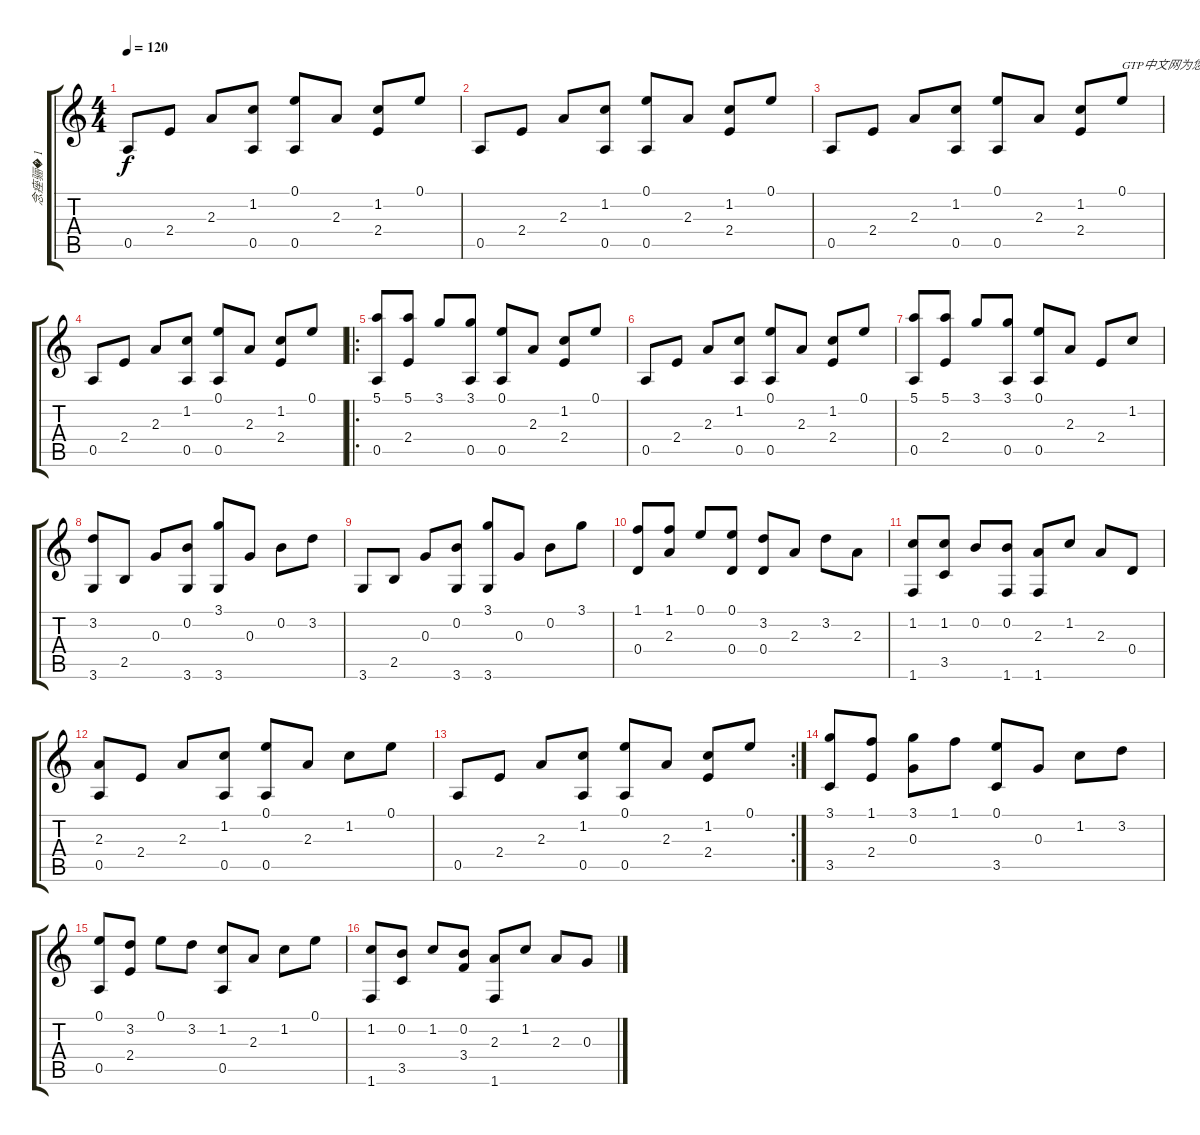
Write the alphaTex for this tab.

\track ("念痤骊� 1" "念痤骊� 1") {instrument acousticguitarnylon}
\staff {score tabs}
\tuning (E4 B3 G3 D3 A2 E2) {hide}
\ts (4 4)
\tempo 120
\clef g2
\ks c
0.5.8{dy f instrument acousticguitarnylon} 2.4.8 2.3.8 (1.2 0.5).8 (0.1 0.5).8 2.3.8 (1.2 2.4).8 0.1.8 |
0.5.8 2.4.8 2.3.8 (1.2 0.5).8 (0.1 0.5).8 2.3.8 (1.2 2.4).8 0.1.8 |
0.5.8 2.4.8 2.3.8 (1.2 0.5).8 (0.1 0.5).8 2.3.8 (1.2 2.4).8 0.1.8{txt "GTP中文网为您提供优秀的谱子"} |
0.5.8 2.4.8 2.3.8 (1.2 0.5).8 (0.1 0.5).8 2.3.8 (1.2 2.4).8 0.1.8 |
\ro
(5.1 0.5).8 (5.1 2.4).8 3.1.8 (3.1 0.5).8 (0.1 0.5).8 2.3.8 (1.2 2.4).8 0.1.8 |
0.5.8 2.4.8 2.3.8 (1.2 0.5).8 (0.1 0.5).8 2.3.8 (1.2 2.4).8 0.1.8 |
(5.1 0.5).8 (5.1 2.4).8 3.1.8 (3.1 0.5).8 (0.1 0.5).8 2.3.8 2.4.8 1.2.8 |
(3.2 3.6).8 2.5.8 0.3.8 (0.2 3.6).8 (3.1 3.6).8 0.3.8 0.2.8 3.2.8 |
3.6.8 2.5.8 0.3.8 (0.2 3.6).8 (3.1 3.6).8 0.3.8 0.2.8 3.1.8 |
(1.1 0.4).8 (1.1 2.3).8 0.1.8 (0.1 0.4).8 (3.2 0.4).8 2.3.8 3.2.8 2.3.8 |
(1.2 1.6).8 (1.2 3.5).8 0.2.8 (0.2 1.6).8 (2.3 1.6).8 1.2.8 2.3.8 0.4.8 |
(2.3 0.5).8 2.4.8 2.3.8 (1.2 0.5).8 (0.1 0.5).8 2.3.8 1.2.8 0.1.8 |
\rc 2
0.5.8 2.4.8 2.3.8 (1.2 0.5).8 (0.1 0.5).8 2.3.8 (1.2 2.4).8 0.1.8 |
(3.1 3.5).8 (1.1 2.4).8 (3.1 0.3).8 1.1.8 (0.1 3.5).8 0.3.8 1.2.8 3.2.8 |
(0.1 0.5).8 (3.2 2.4).8 0.1.8 3.2.8 (1.2 0.5).8 2.3.8 1.2.8 0.1.8 |
(1.2 1.6).8 (0.2 3.5).8 1.2.8 (0.2 3.4).8 (2.3 1.6).8 1.2.8 2.3.8 0.3.8
